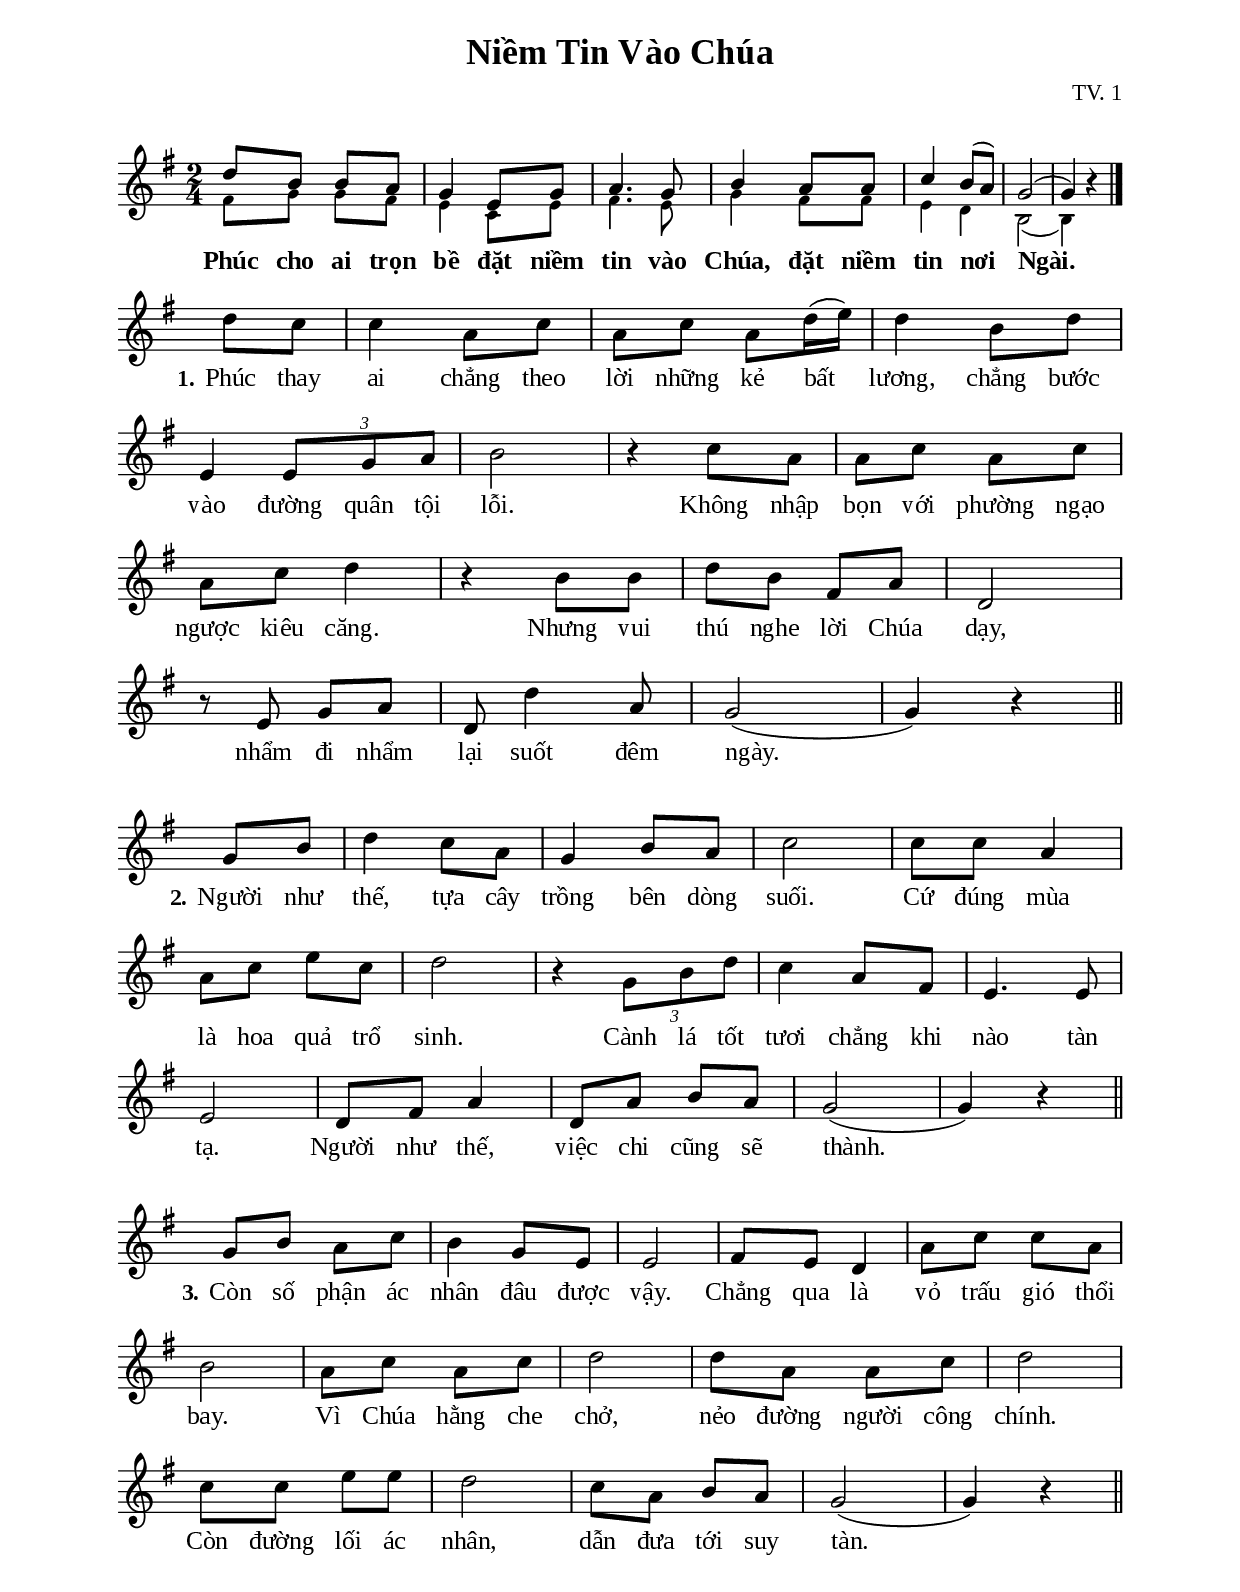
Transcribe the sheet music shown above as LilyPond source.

% Cài đặt chung
\version "2.20.0"
\include "english.ly"

\header {
  title = "Niềm Tin Vào Chúa"
  composer = "TV. 1"
  arranger = " "
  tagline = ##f
}

global = {
  \key g \major
  \time 2/4
}

\paper {
  #(set-paper-size "a4")
  top-margin = 20\mm
  bottom-margin = 15\mm
  left-margin = 20\mm
  right-margin = 20\mm
  indent = #0
  #(define fonts
	 (make-pango-font-tree "Liberation Serif"
	 		       "Liberation Serif"
			       "Liberation Serif"
			       (/ 20 20)))
}

% Nhạc điệp khúc
nhacDiepKhucSop = \relative c'' {
  \override Lyrics.LyricSpace.minimum-distance = #1.7
  \override Score.BarNumber.break-visibility = ##(#f #f #f)
  d8 b b a |
  g4 e8 g |
  a4. g8 |
  b4 a8 a |
  c4 b8 (a) |
  g2 ( |
  g4) r \bar "|."
}

nhacDiepKhucBass = \relative c' {
  \override Lyrics.LyricSpace.minimum-distance = #1.7
  \override Score.BarNumber.break-visibility = ##(#f #f #f)
  \override NoteHead.font-size = #-2
  fs8 g g fs |
  e4 c8 e |
  fs4. e8 |
  g4 fs8 fs |
  e4 d |
  b2 ( |
  b4) r
}

% Nhạc phiên khúc
nhacPhienKhucMot = \relative c'' {
  \override Lyrics.LyricSpace.minimum-distance = #2.0
  \override Score.BarNumber.break-visibility = ##(#f #f #f)
  \partial 4 d8 c |
  c4 a8 c |
  a c a d16 (e) |
  d4 b8 d |
  e,4 \tuplet 3/2 { e8 g a } |
  b2 |
  r4 c8 a |
  a c a c |
  a c d4 |
  r b8 b |
  d b fs a |
  d,2 |
  r8 e g a |
  d, d'4 a8 |g2 ( |
  g4) r \bar "||"
}

nhacPhienKhucHai = \relative c'' {
  \override Lyrics.LyricSpace.minimum-distance = #2.0
  \override Score.BarNumber.break-visibility = ##(#f #f #f)
  \partial 4 g8 b |
  d4 c8 a |
  g4 b8 a |
  c2 |
  c8 c a4 |
  a8 c e c |
  d2 |
  r4 \tuplet 3/2 { g,8 b d } |
  c4 a8 fs |
  e4. e8 |
  e2 |
  d8 fs a4 |
  d,8 a' b a |
  g2 ( |
  g4) r \bar "||"
}

nhacPhienKhucBa = \relative c'' {
  \override Lyrics.LyricSpace.minimum-distance = #2.0
  \override Score.BarNumber.break-visibility = ##(#f #f #f)
  g8 b a c |
  b4 g8 e |
  e2 |
  fs8 e d4 |
  a'8 c c a |
  b2 |
  a8 c a c |
  d2 |
  d8 a a c |
  d2 |
  c8 c e e |
  d2 |
  c8 a b a |
  g2 ( |
  g4) r \bar "||"
}

% Lời điệp khúc
loiDiepKhuc = \lyricmode {
  \override Lyrics.LyricText.font-series = #'bold
  Phúc cho ai trọn bề đặt niềm tin vào Chúa,
  đặt niềm tin nơi Ngài.
}

% Lời phiên khúc
loiPhienKhucMot = \lyricmode {
  \set stanza = #"1."
  Phúc thay ai chẳng theo lời những kẻ bất lương,
  chẳng bước vào đường quân tội lỗi.
  Không nhập bọn với phường ngạo ngược kiêu căng.
  Nhưng vui thú nghe lời Chúa dạy,
  nhẩm đi nhẩm lại suốt đêm ngày.
}

loiPhienKhucHai = \lyricmode {
  \set stanza = #"2."
  Người như thế, tựa cây trồng bên dòng suối.
  Cứ đúng mùa là hoa quả trổ sinh.
  Cành lá tốt tươi chẳng khi nào tàn tạ.
  Người như thế, việc chi cũng sẽ thành.
}

loiPhienKhucBa = \lyricmode {
  \set stanza = #"3."
  Còn số phận ác nhân đâu được vậy.
  Chẳng qua là vỏ trấu gió thổi bay.
  Vì Chúa hằng che chở,
  nẻo đường người công chính.
  Còn đường lối ác nhân, dẫn đưa tới suy tàn.
}


% Dàn trang
\score {
  \new ChoirStaff <<
    \new Staff = chorus \with {
        \consists "Merge_rests_engraver"
      }
      <<
      \new Voice = "sopranos" {
        \voiceOne \global \stemUp \nhacDiepKhucSop
      }
      \new Voice = "basses" {
        \voiceTwo \global \stemDown \nhacDiepKhucBass
      }
    >>
    \new Lyrics = basses
    \context Lyrics = basses \lyricsto sopranos \loiDiepKhuc
  >>
}

\score {
  \new ChoirStaff <<
    \new Staff = verses <<
      \override Staff.TimeSignature.transparent = ##t
      \new Voice = "verse" {
        \global \stemNeutral \nhacPhienKhucMot
      }
    >>
    \new Lyrics \lyricsto verse \loiPhienKhucMot
  >>
}

\score {
  \new ChoirStaff <<
    \new Staff = verses <<
      \override Staff.TimeSignature.transparent = ##t
      \new Voice = "verse" {
        \global \stemNeutral \nhacPhienKhucHai
      }
    >>
    \new Lyrics \lyricsto verse \loiPhienKhucHai
  >>
}

\score {
  \new ChoirStaff <<
    \new Staff = verses <<
      \override Staff.TimeSignature.transparent = ##t
      \new Voice = "verse" {
        \global \stemNeutral \nhacPhienKhucBa
      }
    >>
    \new Lyrics \lyricsto verse \loiPhienKhucBa
  >>
}
